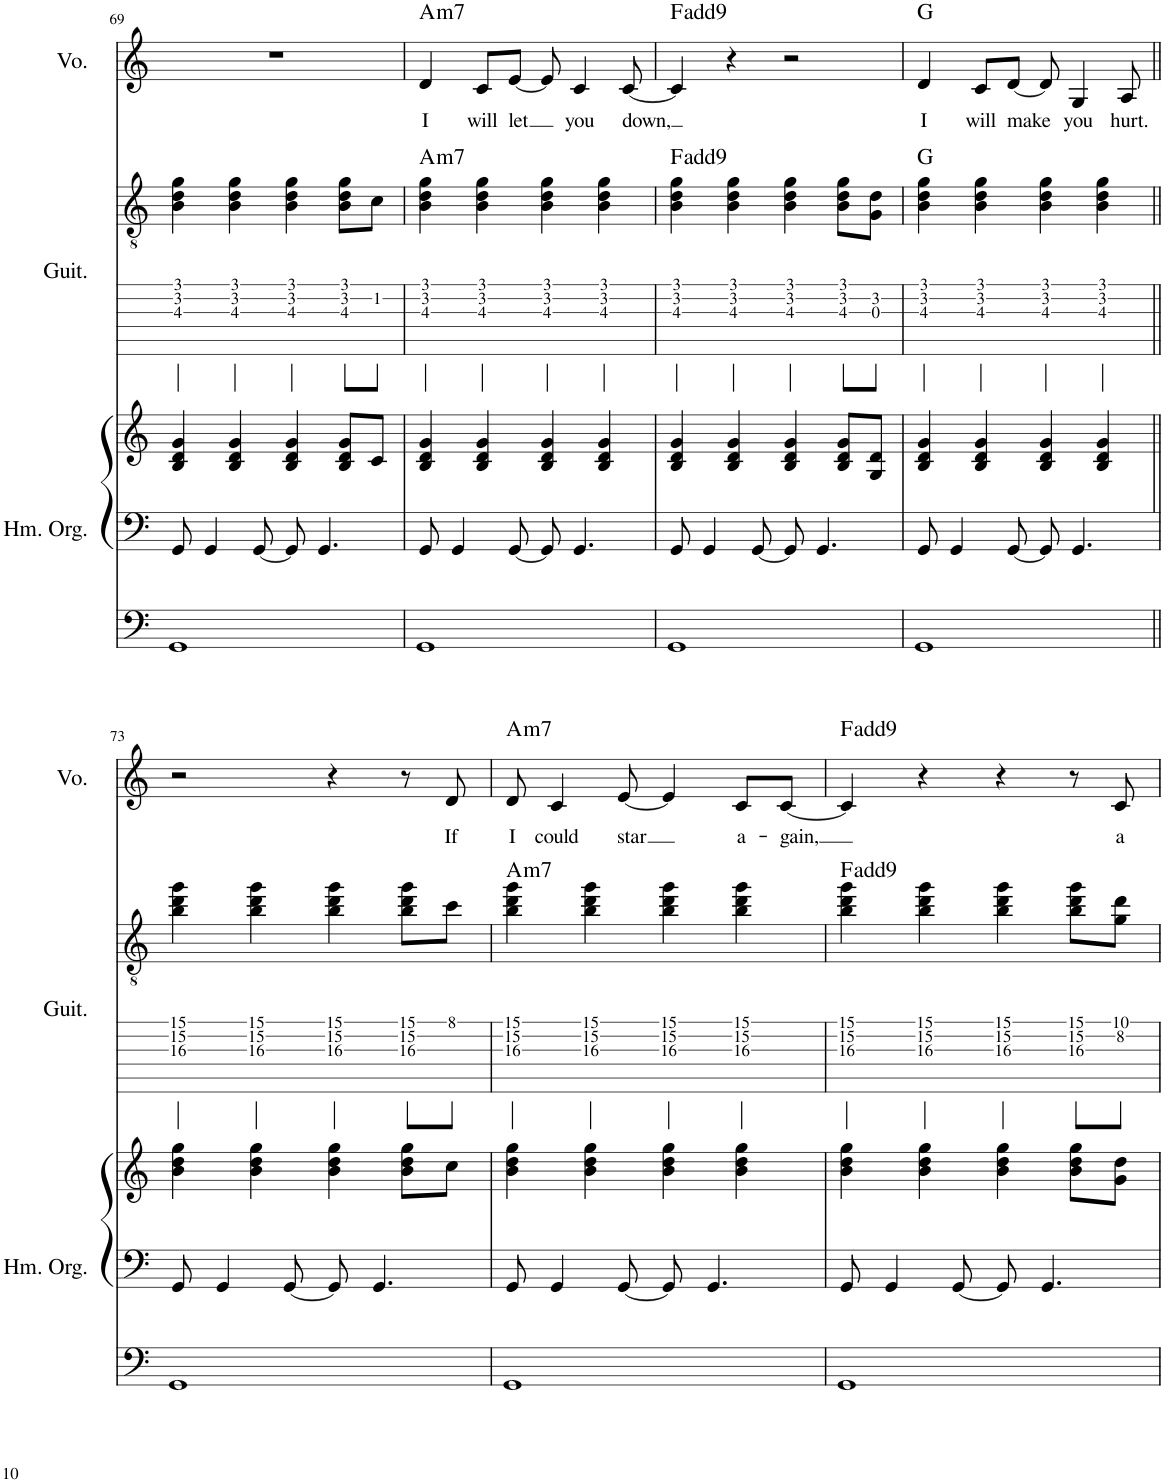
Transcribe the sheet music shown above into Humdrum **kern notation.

**kern	**kern	**kern	**kern	**kern	**harte	**kern	**text	**harte
*part3	*part3	*part3	*part2	*part2	*part2	*part1	*part1	*part1
*staff6	*staff5	*staff4	*staff3	*staff2	*	*staff1	*staff1	*
*I"Hammond Organ	*	*	*I"Acoustic Guitar	*	*	*I"Voice	*	*
*I'Hm. Org.	*	*	*I'Guit.	*	*	*I'Vo.	*	*
!!LO:PB:g=z
*clefF4	*clefF4	*clefG2	*	*clefGv2	*	*clefG2	*	*
*k[]	*k[]	*k[]	*k[]	*k[]	*	*k[]	*	*
*M4/4	*M4/4	*M4/4	*M4/4	*M4/4	*	*M4/4	*	*
=69	=69	=69	=69	=69	=69	=69	=69	=69
1GG	8GG/	4B/ 4d/ 4g/	4B\ 4d\ 4g\	4B\ 4d\ 4g\	.	1r	.	.
.	4GG/	.	.	.	.	.	.	.
.	.	4B/ 4d/ 4g/	4B\ 4d\ 4g\	4B\ 4d\ 4g\	.	.	.	.
.	[8GG/	.	.	.	.	.	.	.
.	8GG/]	4B/ 4d/ 4g/	4B\ 4d\ 4g\	4B\ 4d\ 4g\	.	.	.	.
.	4.GG/	.	.	.	.	.	.	.
.	.	8B/ 8d/ 8g/L	8B\ 8d\ 8g\L	8B\ 8d\ 8g\L	.	.	.	.
.	.	8c/J	8c\J	8c\J	.	.	.	.
=70	=70	=70	=70	=70	=70	=70	=70	=70
!	!	!	!	!	!LO:H:kt=m7	!	!LO:LY:b	!LO:H:kt=m7
1GG	8GG/	4B/ 4d/ 4g/	4B\ 4d\ 4g\	4B\ 4d\ 4g\	A:min7	4d/	I	A:min7
.	4GG/	.	.	.	.	.	.	.
!	!	!	!	!	!	!	!LO:LY:b	!
.	.	4B/ 4d/ 4g/	4B\ 4d\ 4g\	4B\ 4d\ 4g\	.	8c/L	will	.
!	!	!	!	!	!	!	!LO:LY:b	!
.	[8GG/	.	.	.	.	[8e/J	let	.
.	8GG/]	4B/ 4d/ 4g/	4B\ 4d\ 4g\	4B\ 4d\ 4g\	.	8e/]	.	.
!	!	!	!	!	!	!	!LO:LY:b	!
.	4.GG/	.	.	.	.	4c/	you	.
.	.	4B/ 4d/ 4g/	4B\ 4d\ 4g\	4B\ 4d\ 4g\	.	.	.	.
!	!	!	!	!	!	!	!LO:LY:b	!
.	.	.	.	.	.	[8c/	down,	.
=71	=71	=71	=71	=71	=71	=71	=71	=71
1GG	8GG/	4B/ 4d/ 4g/	4B\ 4d\ 4g\	4B\ 4d\ 4g\	F:maj(9)	4c/]	.	F:maj(9)
.	4GG/	.	.	.	.	.	.	.
.	.	4B/ 4d/ 4g/	4B\ 4d\ 4g\	4B\ 4d\ 4g\	.	4r	.	.
.	[8GG/	.	.	.	.	.	.	.
.	8GG/]	4B/ 4d/ 4g/	4B\ 4d\ 4g\	4B\ 4d\ 4g\	.	2r	.	.
.	4.GG/	.	.	.	.	.	.	.
.	.	8B/ 8d/ 8g/L	8B\ 8d\ 8g\L	8B\ 8d\ 8g\L	.	.	.	.
.	.	8G/ 8d/J	8G\ 8d\J	8G\ 8d\J	.	.	.	.
=72	=72	=72	=72	=72	=72	=72	=72	=72
!	!	!	!	!	!	!	!LO:LY:b	!
1GG	8GG/	4B/ 4d/ 4g/	4B\ 4d\ 4g\	4B\ 4d\ 4g\	G:maj	4d/	I	G:maj
.	4GG/	.	.	.	.	.	.	.
!	!	!	!	!	!	!	!LO:LY:b	!
.	.	4B/ 4d/ 4g/	4B\ 4d\ 4g\	4B\ 4d\ 4g\	.	8c/L	will	.
!	!	!	!	!	!	!	!LO:LY:b	!
.	[8GG/	.	.	.	.	[8d/J	make	.
.	8GG/]	4B/ 4d/ 4g/	4B\ 4d\ 4g\	4B\ 4d\ 4g\	.	8d/]	.	.
!	!	!	!	!	!	!	!LO:LY:b	!
.	4.GG/	.	.	.	.	4G/	you	.
.	.	4B/ 4d/ 4g/	4B\ 4d\ 4g\	4B\ 4d\ 4g\	.	.	.	.
!	!	!	!	!	!	!	!LO:LY:b	!
.	.	.	.	.	.	8A/	hurt.	.
!!LO:LB:g=z
=73||	=73||	=73||	=73||	=73||	=73||	=73||	=73||	=73||
1GG	8GG/	4b\ 4dd\ 4gg\	4b\ 4dd\ 4gg\	4b\ 4dd\ 4gg\	.	2r	.	.
.	4GG/	.	.	.	.	.	.	.
.	.	4b\ 4dd\ 4gg\	4b\ 4dd\ 4gg\	4b\ 4dd\ 4gg\	.	.	.	.
.	[8GG/	.	.	.	.	.	.	.
.	8GG/]	4b\ 4dd\ 4gg\	4b\ 4dd\ 4gg\	4b\ 4dd\ 4gg\	.	4r	.	.
.	4.GG/	.	.	.	.	.	.	.
.	.	8b\ 8dd\ 8gg\L	8b\ 8dd\ 8gg\L	8b\ 8dd\ 8gg\L	.	8r	.	.
!	!	!	!	!	!	!	!LO:LY:b	!
.	.	8cc\J	8cc\J	8cc\J	.	8d/	If	.
=74	=74	=74	=74	=74	=74	=74	=74	=74
!	!	!	!	!	!LO:H:kt=m7	!	!LO:LY:b	!LO:H:kt=m7
1GG	8GG/	4b\ 4dd\ 4gg\	4b\ 4dd\ 4gg\	4b\ 4dd\ 4gg\	A:min7	8d/	I	A:min7
!	!	!	!	!	!	!	!LO:LY:b	!
.	4GG/	.	.	.	.	4c/	could	.
.	.	4b\ 4dd\ 4gg\	4b\ 4dd\ 4gg\	4b\ 4dd\ 4gg\	.	.	.	.
!	!	!	!	!	!	!	!LO:LY:b	!
.	[8GG/	.	.	.	.	[8e/	star	.
.	8GG/]	4b\ 4dd\ 4gg\	4b\ 4dd\ 4gg\	4b\ 4dd\ 4gg\	.	4e/]	.	.
.	4.GG/	.	.	.	.	.	.	.
!	!	!	!	!	!	!	!LO:LY:b	!
.	.	4b\ 4dd\ 4gg\	4b\ 4dd\ 4gg\	4b\ 4dd\ 4gg\	.	8c/L	a-	.
!	!	!	!	!	!	!	!LO:LY:b	!
.	.	.	.	.	.	[8c/J	-gain,	.
=75	=75	=75	=75	=75	=75	=75	=75	=75
1GG	8GG/	4b\ 4dd\ 4gg\	4b\ 4dd\ 4gg\	4b\ 4dd\ 4gg\	F:maj(9)	4c/]	.	F:maj(9)
.	4GG/	.	.	.	.	.	.	.
.	.	4b\ 4dd\ 4gg\	4b\ 4dd\ 4gg\	4b\ 4dd\ 4gg\	.	4r	.	.
.	[8GG/	.	.	.	.	.	.	.
.	8GG/]	4b\ 4dd\ 4gg\	4b\ 4dd\ 4gg\	4b\ 4dd\ 4gg\	.	4r	.	.
.	4.GG/	.	.	.	.	.	.	.
.	.	8b\ 8dd\ 8gg\L	8b\ 8dd\ 8gg\L	8b\ 8dd\ 8gg\L	.	8r	.	.
!	!	!	!	!	!	!	!LO:LY:b	!
.	.	8g\ 8dd\J	8g\ 8dd\J	8g\ 8dd\J	.	8c/	a	.
=	=	=	=	=	=	=	=	=
*-	*-	*-	*-	*-	*-	*-	*-	*-
